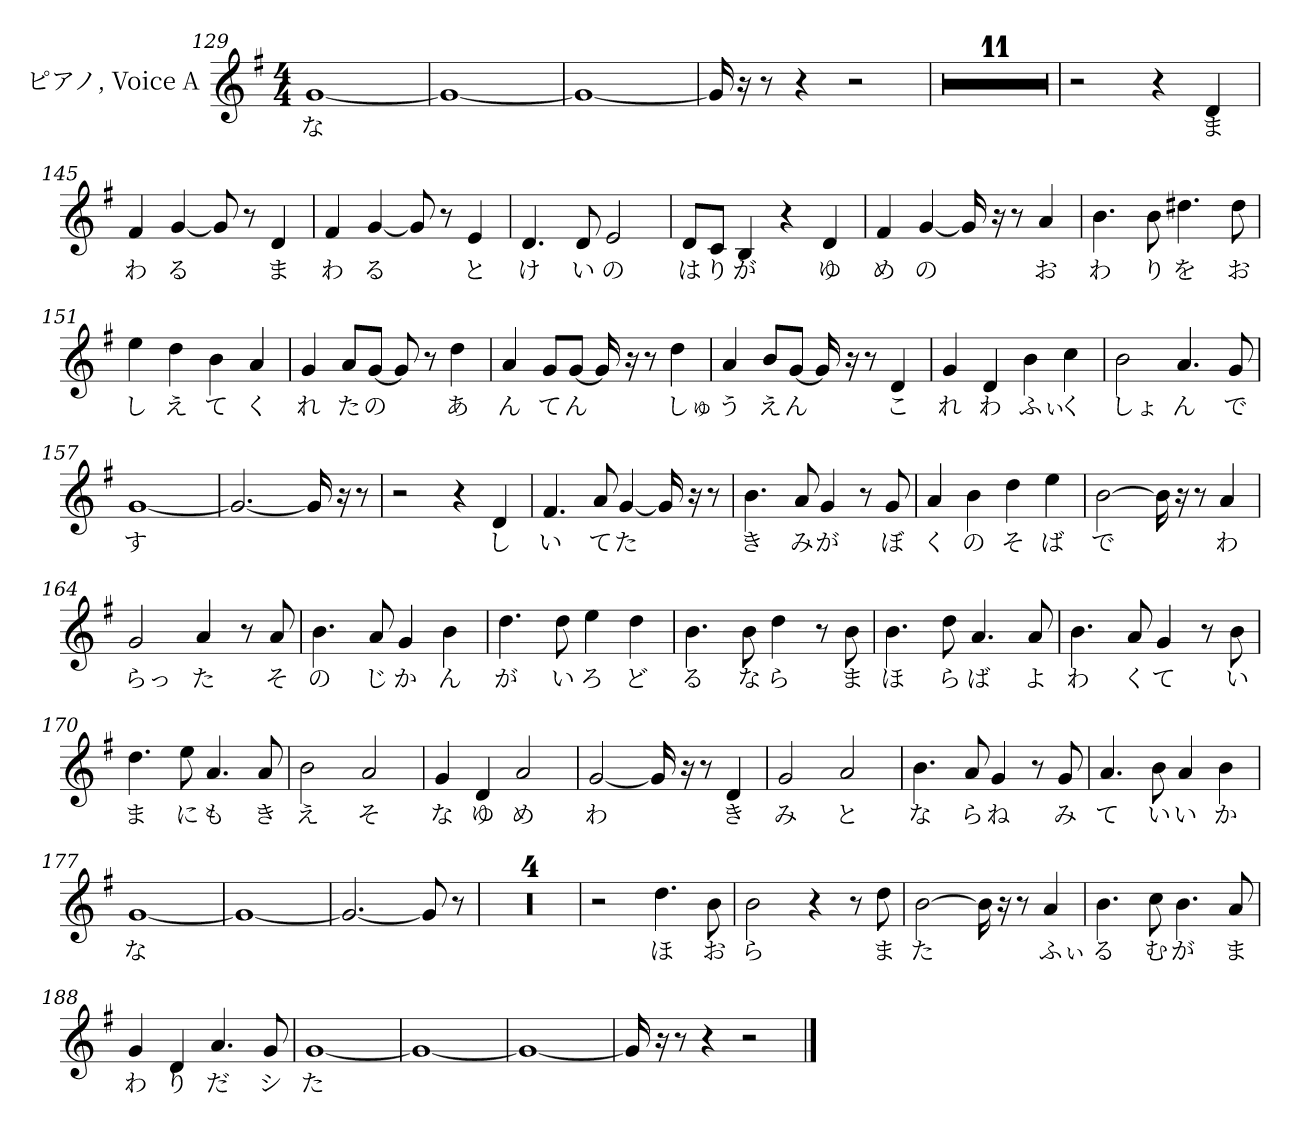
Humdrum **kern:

**kern	**text
*part1	*part1
*staff1	*staff1
*I"ピアノ, Voice A	*
*clefG2	*
*k[f#]	*
*M4/4	*
=129	=129
!	!LO:LY:b
[1g	な
=130	=130
1g_	.
=131	=131
1g_	.
=132	=132
16g/]	.
16r	.
8r	.
4r	.
2r	.
=133	=133
1r	.
=134	=134
1r	.
!!LO:LB:g=z
=135	=135
1r	.
=136	=136
1r	.
=137	=137
1r	.
=138	=138
1r	.
=139	=139
1r	.
=140	=140
1r	.
=141	=141
1r	.
=142	=142
1r	.
=143	=143
1r	.
=144	=144
2r	.
4r	.
!	!LO:LY:b
4d/	ま
=145	=145
!	!LO:LY:b
4f#/	わ
!	!LO:LY:b
[4g/	る
8g/]	.
8r	.
!	!LO:LY:b
4d/	ま
=146	=146
!	!LO:LY:b
4f#/	わ
!	!LO:LY:b
[4g/	る
8g/]	.
8r	.
!	!LO:LY:b
4e/	と
!!LO:LB:g=z
=147	=147
!	!LO:LY:b
4.d/	け
!	!LO:LY:b
8d/	い
!	!LO:LY:b
2e/	の
=148	=148
!	!LO:LY:b
8d/L	は
!	!LO:LY:b
8c/J	り
!	!LO:LY:b
4B/	が
4r	.
!	!LO:LY:b
4d/	ゆ
=149	=149
!	!LO:LY:b
4f#/	め
!	!LO:LY:b
[4g/	の
16g/]	.
16r	.
8r	.
!	!LO:LY:b
4a/	お
=150	=150
!	!LO:LY:b
4.b\	わ
!	!LO:LY:b
8b\	り
!	!LO:LY:b
4.dd#X\	を
!	!LO:LY:b
8dd#\	お
=151	=151
!	!LO:LY:b
4ee\	し
!	!LO:LY:b
4dd\	え
!	!LO:LY:b
4b\	て
!	!LO:LY:b
4a/	く
=152	=152
!	!LO:LY:b
4g/	れ
!	!LO:LY:b
8a/L	た
!	!LO:LY:b
[8g/J	の
8g/]	.
8r	.
!	!LO:LY:b
4dd\	あ
!!LO:LB:g=z
=153	=153
!	!LO:LY:b
4a/	ん
!	!LO:LY:b
8g/L	て
!	!LO:LY:b
[8g/J	ん
16g/]	.
16r	.
8r	.
!	!LO:LY:b
4dd\	しゅ
=154	=154
!	!LO:LY:b
4a/	う
!	!LO:LY:b
8b/L	え
!	!LO:LY:b
[8g/J	ん
16g/]	.
16r	.
8r	.
!	!LO:LY:b
4d/	こ
=155	=155
!	!LO:LY:b
4g/	れ
!	!LO:LY:b
4d/	わ
!	!LO:LY:b
4b\	ふぃ
!	!LO:LY:b
4cc\	く
=156	=156
!	!LO:LY:b
2b\	しょ
!	!LO:LY:b
4.a/	ん
!	!LO:LY:b
8g/	で
=157	=157
!	!LO:LY:b
[1g	す
=158	=158
2.g/_	.
16g/]	.
16r	.
8r	.
=159	=159
2r	.
4r	.
!	!LO:LY:b
4d/	し
!!LO:LB:g=z
=160	=160
!	!LO:LY:b
4.f#/	い
!	!LO:LY:b
8a/	て
!	!LO:LY:b
[4g/	た
16g/]	.
16r	.
8r	.
=161	=161
!	!LO:LY:b
4.b\	き
!	!LO:LY:b
8a/	み
!	!LO:LY:b
4g/	が
8r	.
!	!LO:LY:b
8g/	ぼ
=162	=162
!	!LO:LY:b
4a/	く
!	!LO:LY:b
4b\	の
!	!LO:LY:b
4dd\	そ
!	!LO:LY:b
4ee\	ば
=163	=163
!	!LO:LY:b
[2b\	で
16b\]	.
16r	.
8r	.
!	!LO:LY:b
4a/	わ
=164	=164
!	!LO:LY:b
2g/	らっ
!	!LO:LY:b
4a/	た
8r	.
!	!LO:LY:b
8a/	そ
=165	=165
!	!LO:LY:b
4.b\	の
!	!LO:LY:b
8a/	じ
!	!LO:LY:b
4g/	か
!	!LO:LY:b
4b\	ん
!!LO:LB:g=z
=166	=166
!	!LO:LY:b
4.dd\	が
!	!LO:LY:b
8dd\	い
!	!LO:LY:b
4ee\	ろ
!	!LO:LY:b
4dd\	ど
=167	=167
!	!LO:LY:b
4.b\	る
!	!LO:LY:b
8b\	な
!	!LO:LY:b
4dd\	ら
8r	.
!	!LO:LY:b
8b\	ま
=168	=168
!	!LO:LY:b
4.b\	ほ
!	!LO:LY:b
8dd\	ら
!	!LO:LY:b
4.a/	ば
!	!LO:LY:b
8a/	よ
=169	=169
!	!LO:LY:b
4.b\	わ
!	!LO:LY:b
8a/	く
!	!LO:LY:b
4g/	て
8r	.
!	!LO:LY:b
8b\	い
=170	=170
!	!LO:LY:b
4.dd\	ま
!	!LO:LY:b
8ee\	に
!	!LO:LY:b
4.a/	も
!	!LO:LY:b
8a/	き
=171	=171
!	!LO:LY:b
2b\	え
!	!LO:LY:b
2a/	そ
=172	=172
!	!LO:LY:b
4g/	な
!	!LO:LY:b
4d/	ゆ
!	!LO:LY:b
2a/	め
!!LO:LB:g=z
=173	=173
!	!LO:LY:b
[2g/	わ
16g/]	.
16r	.
8r	.
!	!LO:LY:b
4d/	き
=174	=174
!	!LO:LY:b
2g/	み
!	!LO:LY:b
2a/	と
=175	=175
!	!LO:LY:b
4.b\	な
!	!LO:LY:b
8a/	ら
!	!LO:LY:b
4g/	ね
8r	.
!	!LO:LY:b
8g/	み
=176	=176
!	!LO:LY:b
4.a/	て
!	!LO:LY:b
8b\	い
!	!LO:LY:b
4a/	い
!	!LO:LY:b
4b\	か
=177	=177
!	!LO:LY:b
[1g	な
=178	=178
1g_	.
=179	=179
2.g/_	.
8g/]	.
8r	.
=180	=180
1r	.
=181	=181
1r	.
=182	=182
1r	.
=183	=183
1r	.
!!LO:PB:g=z
=184	=184
2r	.
!	!LO:LY:b
4.dd\	ほ
!	!LO:LY:b
8b\	お
=185	=185
!	!LO:LY:b
2b\	ら
4r	.
8r	.
!	!LO:LY:b
8dd\	ま
=186	=186
!	!LO:LY:b
[2b\	た
16b\]	.
16r	.
8r	.
!	!LO:LY:b
4a/	ふぃ
=187	=187
!	!LO:LY:b
4.b\	る
!	!LO:LY:b
8cc\	む
!	!LO:LY:b
4.b\	が
!	!LO:LY:b
8a/	ま
=188	=188
!	!LO:LY:b
4g/	わ
!	!LO:LY:b
4d/	り
!	!LO:LY:b
4.a/	だ
!	!LO:LY:b
8g/	シ
=189	=189
!	!LO:LY:b
[1g	た
=190	=190
1g_	.
=191	=191
1g_	.
=192	=192
16g/]	.
16r	.
8r	.
4r	.
2r	.
==	==
*-	*-
